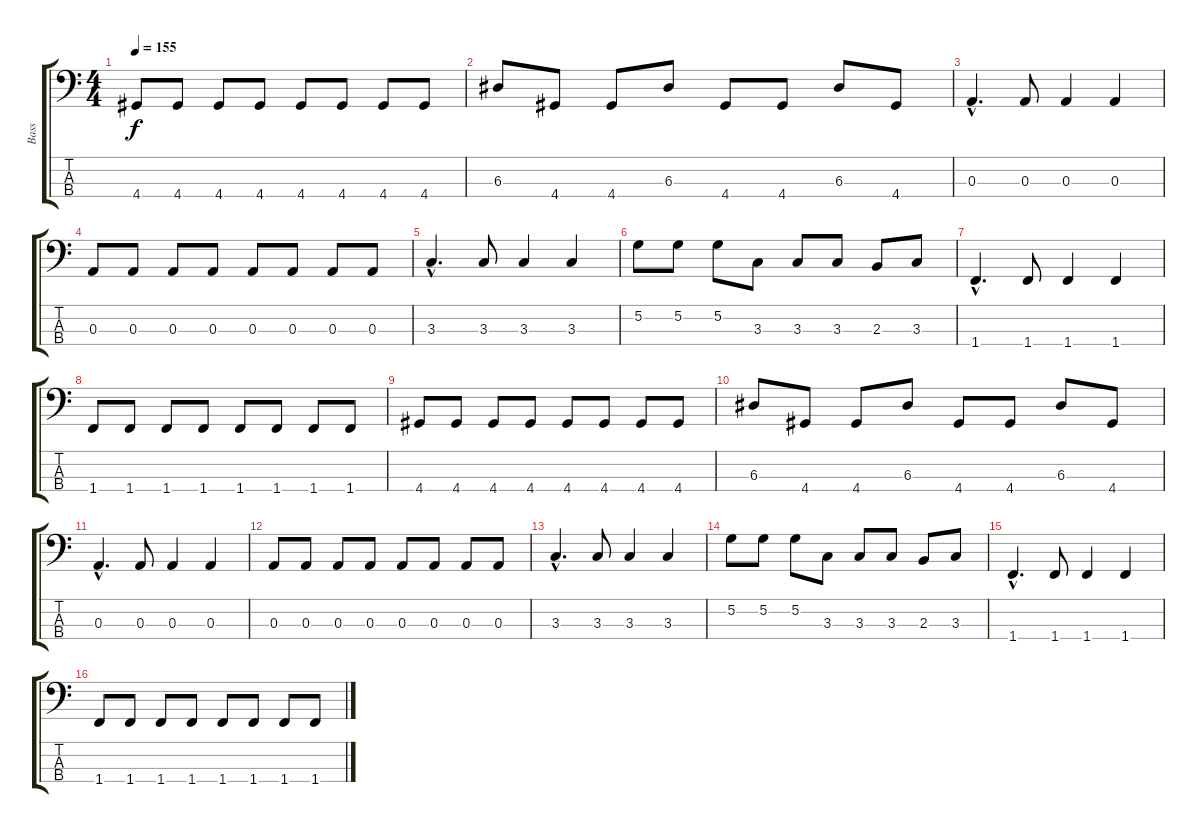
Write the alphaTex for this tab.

\track ("Bass" "Bass") {instrument electricbasspick}
\staff {score tabs}
\tuning (G2 D2 A1 E1) {hide}
\ts (4 4)
\tempo 155
\clef f4
\ks c
4.4.8{dy f} 4.4.8 4.4.8 4.4.8 4.4.8 4.4.8 4.4.8 4.4.8 |
6.3.8 4.4.8 4.4.8 6.3.8 4.4.8 4.4.8 6.3.8 4.4.8 |
0.3{hac}.4{d} 0.3.8 0.3.4 0.3.4 |
0.3.8 0.3.8 0.3.8 0.3.8 0.3.8 0.3.8 0.3.8 0.3.8 |
3.3{hac}.4{d} 3.3.8 3.3.4 3.3.4 |
5.2.8 5.2.8 5.2.8 3.3.8 3.3.8 3.3.8 2.3.8 3.3.8 |
1.4{hac}.4{d} 1.4.8 1.4.4 1.4.4 |
1.4.8 1.4.8 1.4.8 1.4.8 1.4.8 1.4.8 1.4.8 1.4.8 |
4.4.8 4.4.8 4.4.8 4.4.8 4.4.8 4.4.8 4.4.8 4.4.8 |
6.3.8 4.4.8 4.4.8 6.3.8 4.4.8 4.4.8 6.3.8 4.4.8 |
0.3{hac}.4{d} 0.3.8 0.3.4 0.3.4 |
0.3.8 0.3.8 0.3.8 0.3.8 0.3.8 0.3.8 0.3.8 0.3.8 |
3.3{hac}.4{d} 3.3.8 3.3.4 3.3.4 |
5.2.8 5.2.8 5.2.8 3.3.8 3.3.8 3.3.8 2.3.8 3.3.8 |
1.4{hac}.4{d} 1.4.8 1.4.4 1.4.4 |
1.4.8 1.4.8 1.4.8 1.4.8 1.4.8 1.4.8 1.4.8 1.4.8
